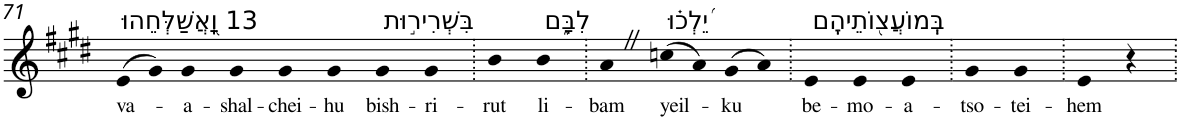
**kern	**text
*part1	*part1
*staff1	*staff1
*I"Piano	*
*I'Pno	*
!!LO:PB:g=z
*clefG2	*
*k[f#c#g#d#]	*
*E:	*
=71	=71
!LO:TX:a:t=13 וָֽ֭אֲשַׁלְּחֵהוּ	!
!	!LO:LY:b
(>8e	va-
8g#)	.
!	!LO:LY:b
4g#	-a-
!	!LO:LY:b
4g#	-shal-
!	!LO:LY:b
4g#	-chei-
!	!LO:LY:b
4g#	-hu
!LO:TX:a:t=בִּשְׁרִיר֣וּת	!
!	!LO:LY:b
4g#	bish-
!	!LO:LY:b
4g#	-ri-
=72.	=72.
!	!LO:LY:b
4b	-rut
!LO:TX:a:t=לִבָּ֑ם	!
!	!LO:LY:b
4b	li-
=73.	=73.
!	!LO:LY:b
4aZ	-bam
!LO:TX:a:t=יֵ֝לְכ֗וּ	!
!	!LO:LY:b
(>8ccn	yeil-
8a)	.
!	!LO:LY:b
(>8g#	-ku
8a)	.
=74.	=74.
!LO:TX:a:t=בְּֽמוֹעֲצ֖וֹתֵיהֶֽם	!
!	!LO:LY:b
4e	be-
!	!LO:LY:b
4e	-mo-
!	!LO:LY:b
4e	-a-
=75.	=75.
!	!LO:LY:b
4g#	-tso-
!	!LO:LY:b
4g#	-tei-
=76.	=76.
!	!LO:LY:b
4e	-hem
4r	.
=.	=.
*-	*-
